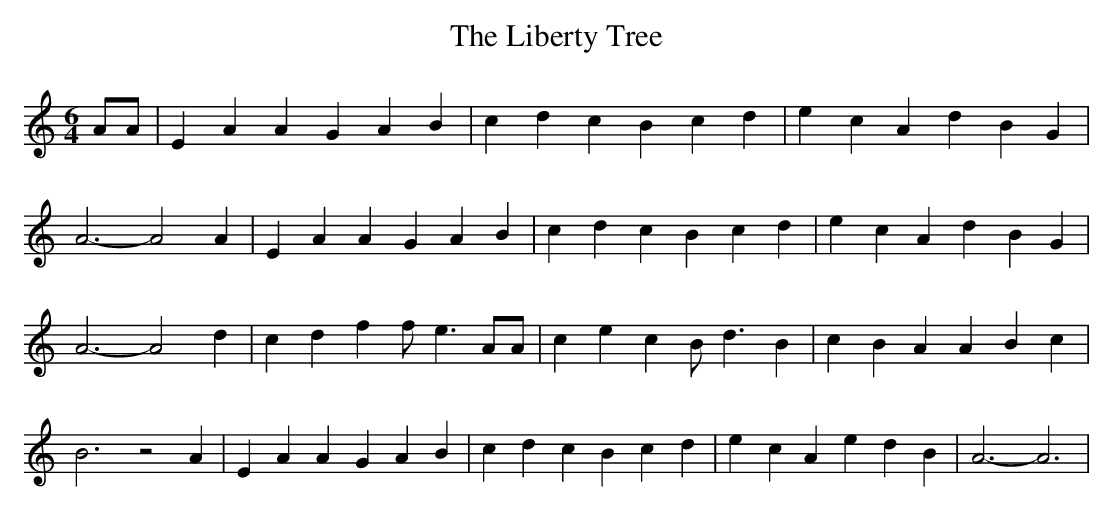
X:1
T:The Liberty Tree
M:6/4
L:1/4
K:C
 A/2A/2| E A A G A B| c d c B- c d| e c A d B G| A3- A2 A| E A A G A B|\
 c d c B- c d| e c A d B G| A3- A2 d| c d f f/2- e3/2 A/2A/2| c e c B/2- d3/2 B|\
 c B A A B c| B3 z2 A| E A A G A B| c d c B c- d| e c A e d B| A3- A3|\
